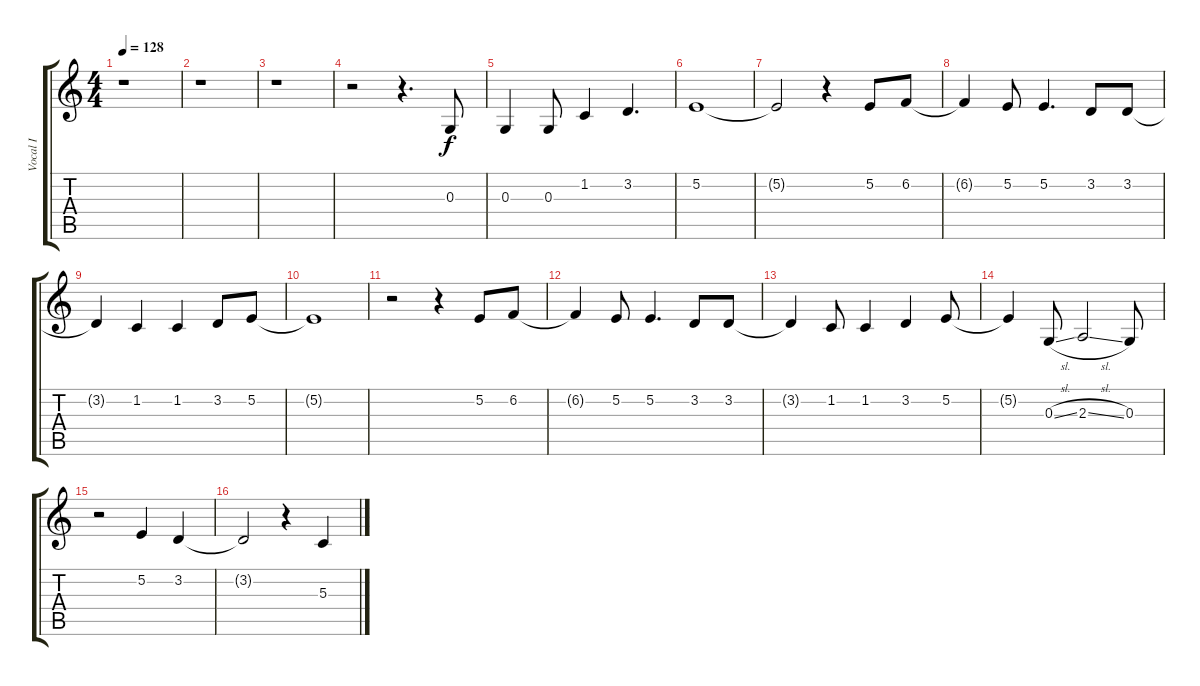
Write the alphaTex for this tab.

\track ("Vocal I" "Vocal I") {instrument voiceoohs}
\staff {score tabs}
\tuning (E4 B3 G3 D3 A2 E2) {hide}
\ts (4 4)
\tempo 128
\clef g2
\ks c
r.1{dy f} |
r.1 |
r.1 |
r.2 r.4{d} 0.3.8 |
0.3.4 0.3.8 1.2.4 3.2.4{d} |
5.2.1 |
5.2{t}.2 r.4 5.2.8 6.2.8 |
6.2{t}.4 5.2.8 5.2.4{d} 3.2.8 3.2.8 |
3.2{t}.4 1.2.4 1.2.4 3.2.8 5.2.8 |
5.2{t}.1 |
r.2 r.4 5.2.8 6.2.8 |
6.2{t}.4 5.2.8 5.2.4{d} 3.2.8 3.2.8 |
3.2{t}.4 1.2.8 1.2.4 3.2.4 5.2.8 |
5.2{t}.4 0.3{sl}.8 2.3{sl}.2 0.3.8 |
r.2 5.2.4 3.2.4 |
3.2{t}.2 r.4 5.3.4
